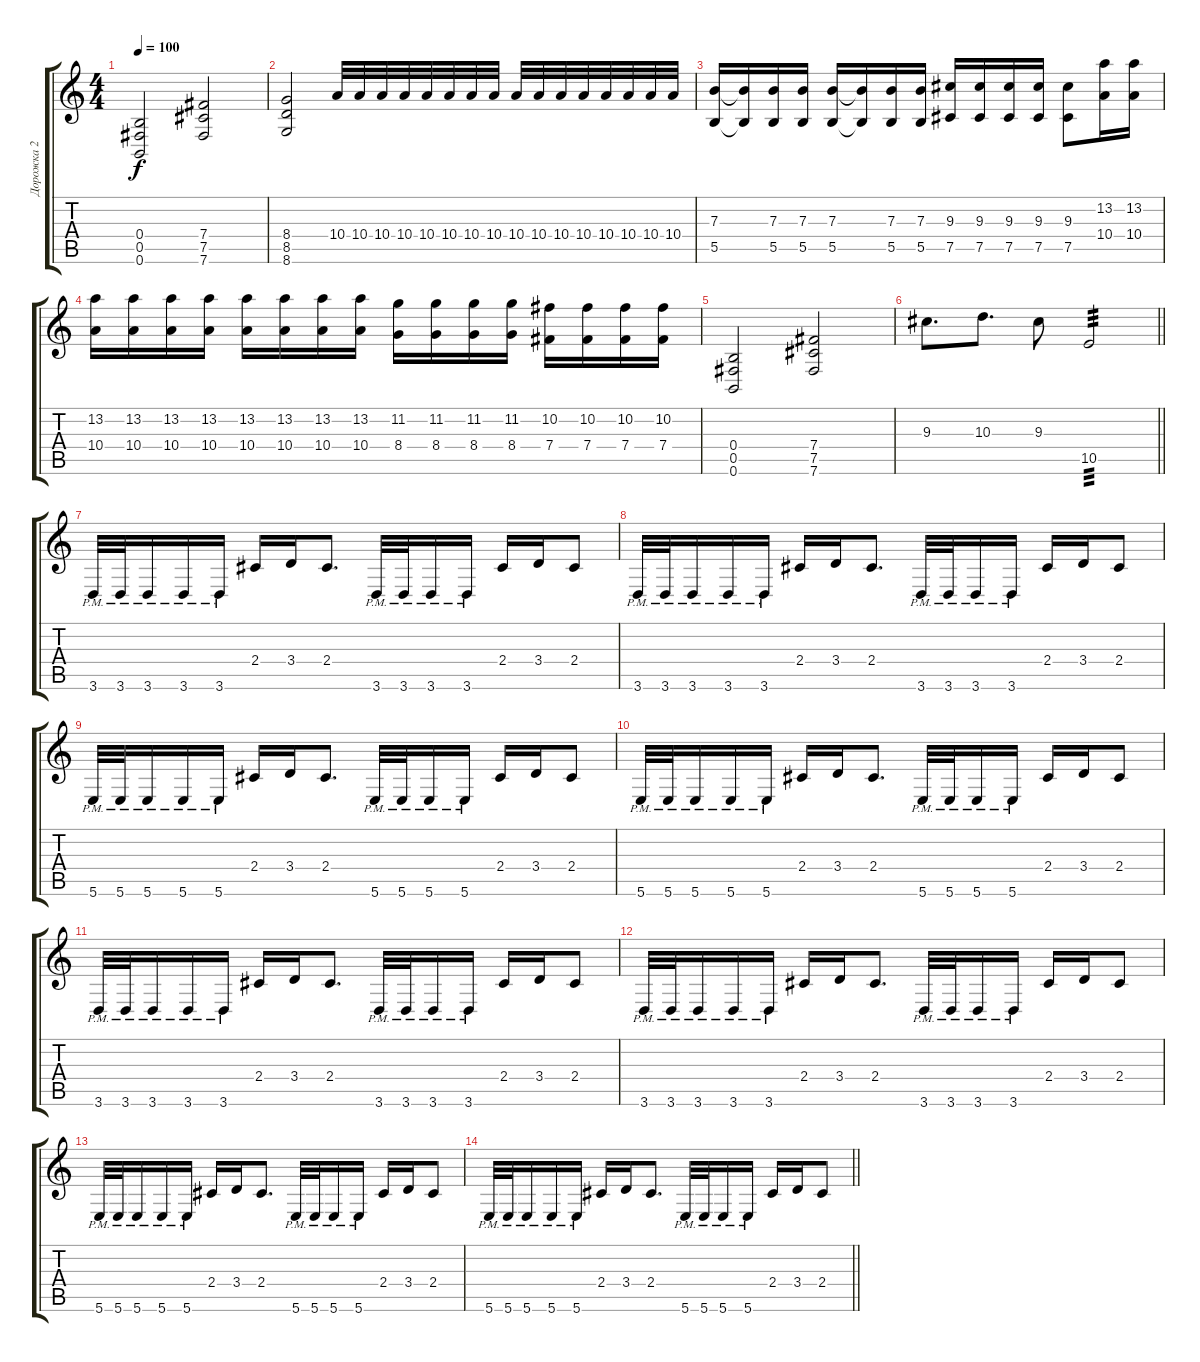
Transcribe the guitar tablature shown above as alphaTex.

\track ("Дорожка 2" "Дорожка 2") {instrument distortionguitar}
\staff {score tabs}
\tuning (Db4 Ab3 E3 B2 Gb2 B1) {hide}
\ts (4 4)
\tempo 100
\clef g2
\ks c
(0.4 0.5 0.6).2{dy f} (7.4 7.5 7.6).2 |
(8.4 8.5 8.6).2 10.4.32 10.4.32 10.4.32 10.4.32 10.4.32 10.4.32 10.4.32 10.4.32 10.4.32 10.4.32 10.4.32 10.4.32 10.4.32 10.4.32 10.4.32 10.4.32 |
(7.3 5.5).16 (7.3{t} 5.5{t}).16 (7.3 5.5).16 (7.3 5.5).16 (7.3 5.5).16 (7.3{t} 5.5{t}).16 (7.3 5.5).16 (7.3 5.5).16 (9.3 7.5).16 (9.3 7.5).16 (9.3 7.5).16 (9.3 7.5).16 (9.3 7.5).8 (13.2 10.4).16 (13.2 10.4).16 |
(13.2 10.4).16 (13.2 10.4).16 (13.2 10.4).16 (13.2 10.4).16 (13.2 10.4).16 (13.2 10.4).16 (13.2 10.4).16 (13.2 10.4).16 (11.2 8.4).16 (11.2 8.4).16 (11.2 8.4).16 (11.2 8.4).16 (10.2 7.4).16 (10.2 7.4).16 (10.2 7.4).16 (10.2 7.4).16 |
(0.4 0.5 0.6).2 (7.4 7.5 7.6).2 |
\barLineRight lightlight
9.3.8{d} 10.3.8{d} 9.3.8 10.5.2{tp 3} |
3.6{pm}.32 3.6{pm}.32 3.6{pm}.16 3.6{pm}.16 3.6{pm}.16 2.4.16 3.4.16 2.4.8{d} 3.6{pm}.32 3.6{pm}.32 3.6{pm}.16 3.6{pm}.16 2.4.16 3.4.16 2.4.8 |
3.6{pm}.32 3.6{pm}.32 3.6{pm}.16 3.6{pm}.16 3.6{pm}.16 2.4.16 3.4.16 2.4.8{d} 3.6{pm}.32 3.6{pm}.32 3.6{pm}.16 3.6{pm}.16 2.4.16 3.4.16 2.4.8 |
5.6{pm}.32 5.6{pm}.32 5.6{pm}.16 5.6{pm}.16 5.6{pm}.16 2.4.16 3.4.16 2.4.8{d} 5.6{pm}.32 5.6{pm}.32 5.6{pm}.16 5.6{pm}.16 2.4.16 3.4.16 2.4.8 |
5.6{pm}.32 5.6{pm}.32 5.6{pm}.16 5.6{pm}.16 5.6{pm}.16 2.4.16 3.4.16 2.4.8{d} 5.6{pm}.32 5.6{pm}.32 5.6{pm}.16 5.6{pm}.16 2.4.16 3.4.16 2.4.8 |
3.6{pm}.32 3.6{pm}.32 3.6{pm}.16 3.6{pm}.16 3.6{pm}.16 2.4.16 3.4.16 2.4.8{d} 3.6{pm}.32 3.6{pm}.32 3.6{pm}.16 3.6{pm}.16 2.4.16 3.4.16 2.4.8 |
3.6{pm}.32 3.6{pm}.32 3.6{pm}.16 3.6{pm}.16 3.6{pm}.16 2.4.16 3.4.16 2.4.8{d} 3.6{pm}.32 3.6{pm}.32 3.6{pm}.16 3.6{pm}.16 2.4.16 3.4.16 2.4.8 |
5.6{pm}.32 5.6{pm}.32 5.6{pm}.16 5.6{pm}.16 5.6{pm}.16 2.4.16 3.4.16 2.4.8{d} 5.6{pm}.32 5.6{pm}.32 5.6{pm}.16 5.6{pm}.16 2.4.16 3.4.16 2.4.8 |
\barLineRight lightlight
5.6{pm}.32 5.6{pm}.32 5.6{pm}.16 5.6{pm}.16 5.6{pm}.16 2.4.16 3.4.16 2.4.8{d} 5.6{pm}.32 5.6{pm}.32 5.6{pm}.16 5.6{pm}.16 2.4.16 3.4.16 2.4.8
